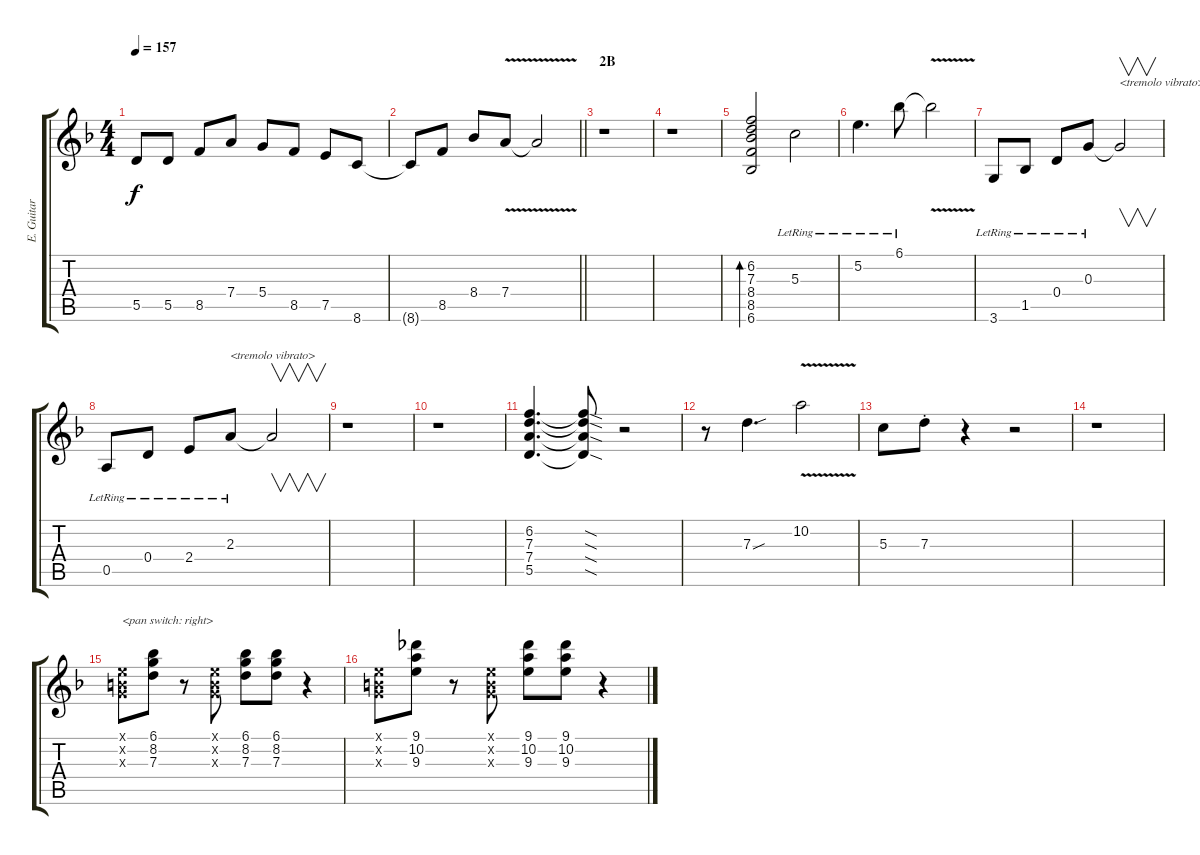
\track ("E. Guitar III" "E. Guitar ") {instrument electricguitarclean}
\staff {score tabs}
\tuning (E4 B3 G3 D3 A2 E2) {hide}
\ts (4 4)
\tempo 157
\clef g2
\ks f
5.5.8{dy f} 5.5.8 8.5.8 7.4.8 5.4.8 8.5.8 7.5.8 8.6.8 |
\barLineRight lightlight
8.6{t}.8 8.5.8 8.4.8 7.4{v}.8 7.4{t}.2 |
\section ("" "2B")
r.1 |
r.1 |
(6.2 7.3 8.4 8.5 6.6).2{bd 240} 5.3{lr}.2 |
5.2{lr}.4{d} 6.1{lr}.8 6.1{v t}.2 |
3.6{lr}.8 1.5{lr}.8 0.4{lr}.8 0.3{lr}.8 0.3{t}.2{v txt "<tremolo vibrato>"} |
0.5{lr}.8 0.4{lr}.8 2.4{lr}.8 2.3{lr}.8{txt "<tremolo vibrato>"} 2.3{t}.2{v} |
r.1 |
r.1 |
(6.2 7.3 7.4 5.5).4{d} (6.2{sod t} 7.3{sod t} 7.4{sod t} 5.5{sod t}).8 r.2 |
r.8 7.3{sou}.4{d} 10.2{v}.2 |
5.3.8 7.3{st}.8 r.4 r.2 |
r.1 |
(0.1{x} 0.2{x} 0.3{x}).8{txt "<pan switch: right>" balance 12} (6.1 8.2 7.3).8 r.8 (0.1{x} 0.2{x} 0.3{x}).8 (6.1 8.2 7.3).8 (6.1 8.2 7.3).8 r.4 |
(0.1{x} 0.2{x} 0.3{x}).8 (9.1 10.2 9.3).8 r.8 (0.1{x} 0.2{x} 0.3{x}).8 (9.1 10.2 9.3).8 (9.1 10.2 9.3).8 r.4
